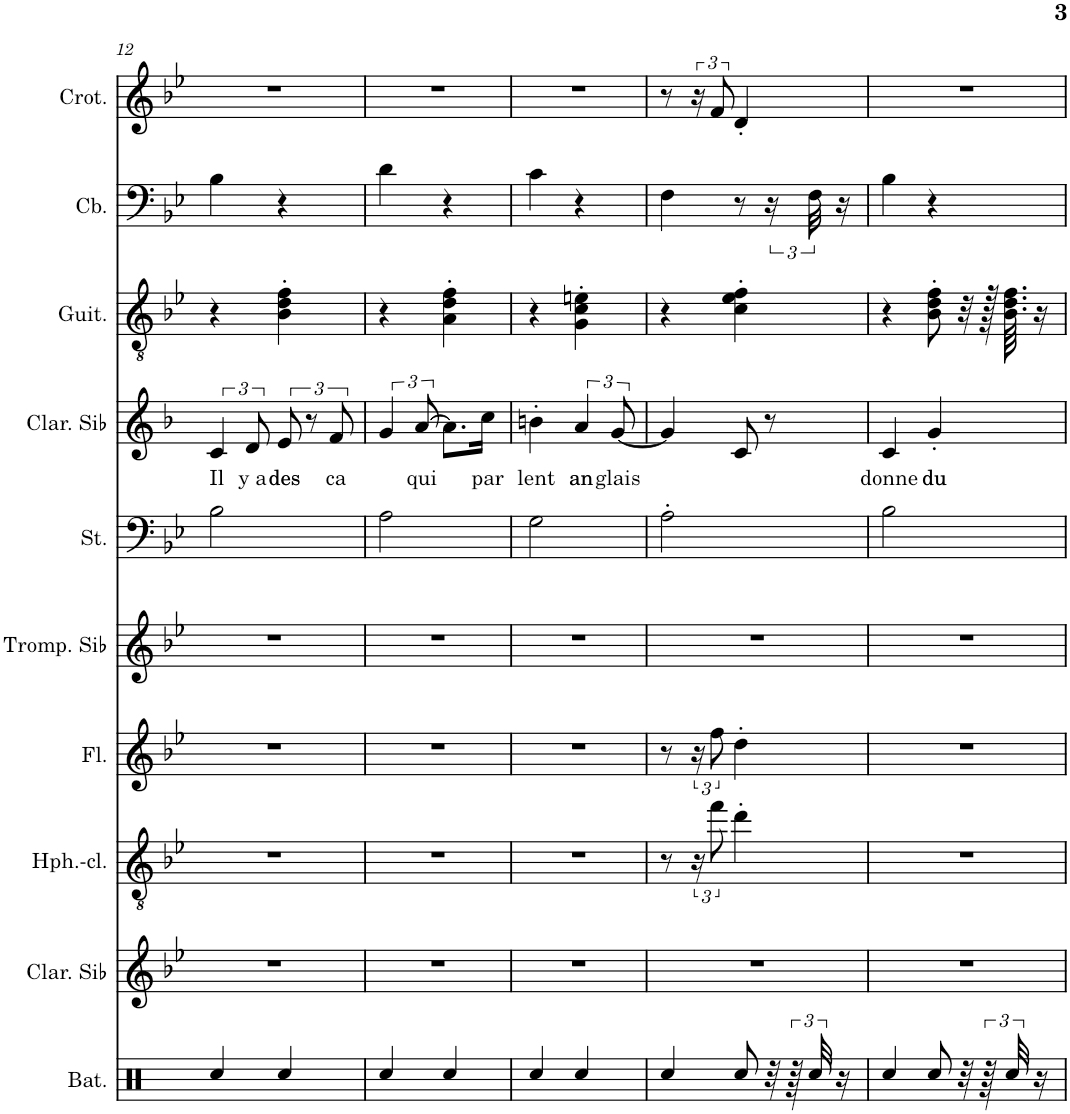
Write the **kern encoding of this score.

**kern	**kern	**kern	**kern	**kern	**kern	**kern	**text	**kern	**kern	**kern
*part10	*part9	*part8	*part7	*part6	*part5	*part4	*part4	*part3	*part2	*part1
*staff10	*staff9	*staff8	*staff7	*staff6	*staff5	*staff4	*staff4	*staff3	*staff2	*staff1
*I"Batterie	*I"Clarinette en Sib	*I"Clarinette-Heckelphone	*I"Flûte	*I"Trompette en Sib	*I"Cordes	*I"Clarinette en Sib	*	*I"Guitare classique	*I"Contrebasse	*I"Crotales
*I'Bat.	*I'Clar. Sib	*	*I'Fl.	*I'Tromp. Sib	*	*I'Clar. Sib	*	*I'Guit.	*I'Cb.	*I'Crot.
!!LO:PB:g=z
*clefX	*clefG2	*clefGv2	*clefG2	*clefG2	*clefF4	*clefG2	*	*clefGv2	*clefF4	*clefG2
*	*Trd1c2	*	*	*Trd1c2	*	*Trd1c2	*	*	*Trd7c12	*Trd-14c-24
*k[]	*k[b-e-]	*k[b-e-]	*k[b-e-]	*k[b-e-]	*k[b-e-]	*k[b-]	*	*k[b-e-]	*k[b-e-]	*k[b-e-]
*M2/4	*M2/4	*M2/4	*M2/4	*M2/4	*M2/4	*M2/4	*	*M2/4	*M2/4	*M2/4
=12	=12	=12	=12	=12	=12	=12	=12	=12	=12	=12
!	!	!	!	!	!	!	!LO:LY:b	!	!	!
4Rcc/	2r	2r	2r	2r	2B-\	6c/	Il	4r	4B-\	2r
!	!	!	!	!	!	!	!LO:LY:b	!	!	!
.	.	.	.	.	.	12d/	y a	.	.	.
!	!	!	!	!	!	!	!LO:LY:b	!	!	!
4Rcc/	.	.	.	.	.	12e/	des	4B-\' 4d\' 4f\'	4r	.
.	.	.	.	.	.	12r	.	.	.	.
!	!	!	!	!	!	!	!LO:LY:b	!	!	!
.	.	.	.	.	.	12f/	ca	.	.	.
=13	=13	=13	=13	=13	=13	=13	=13	=13	=13	=13
4Rcc/	2r	2r	2r	2r	2A\	6g/	.	4r	4d\	2r
!	!	!	!	!	!	!	!LO:LY:b	!	!	!
.	.	.	.	.	.	[12a/	qui	.	.	.
4Rcc/	.	.	.	.	.	8.a\L]	.	4A\' 4d\' 4f\'	4r	.
!	!	!	!	!	!	!	!LO:LY:b	!	!	!
.	.	.	.	.	.	16cc\Jk	par	.	.	.
=14	=14	=14	=14	=14	=14	=14	=14	=14	=14	=14
!	!	!	!	!	!	!	!LO:LY:b	!	!	!
4Rcc/	2r	2r	2r	2r	2G\	4bn'\	lent	4r	4c\	2r
!	!	!	!	!	!	!	!LO:LY:b	!	!	!
4Rcc/	.	.	.	.	.	6a/	an	4G\' 4c\' 4en\'	4r	.
!	!	!	!	!	!	!	!LO:LY:b	!	!	!
.	.	.	.	.	.	[12g/	glais	.	.	.
=15	=15	=15	=15	=15	=15	=15	=15	=15	=15	=15
4Rcc/	2r	8r	8r	2r	2A'\	4g/]	.	4r	4F\	8r
.	.	24r	24r	.	.	.	.	.	.	24r
.	.	12ff\	12ff\	.	.	.	.	.	.	12f/
8Rcc/	.	4dd'\	4dd'\	.	.	8c/	.	4c\' 4e-\' 4f\'	8r	4d'/
32r	.	.	.	.	.	8r	.	.	24r	.
96r	.	.	.	.	.	.	.	.	.	.
48Rcc/	.	.	.	.	.	.	.	.	48F\	.
16r	.	.	.	.	.	.	.	.	16r	.
=16	=16	=16	=16	=16	=16	=16	=16	=16	=16	=16
!	!	!	!	!	!	!	!LO:LY:b	!	!	!
4Rcc/	2r	2r	2r	2r	2B-\	4c/	donne	4r	4B-\	2r
!	!	!	!	!	!	!	!LO:LY:b	!	!	!
8Rcc/	.	.	.	.	.	4g'/	du	8B-\' 8d\' 8f\'	4r	.
32r	.	.	.	.	.	.	.	32r	.	.
96r	.	.	.	.	.	.	.	128r	.	.
.	.	.	.	.	.	.	.	64.B-\ 64.d\ 64.f\	.	.
48Rcc/	.	.	.	.	.	.	.	.	.	.
16r	.	.	.	.	.	.	.	16r	.	.
=	=	=	=	=	=	=	=	=	=	=
*-	*-	*-	*-	*-	*-	*-	*-	*-	*-	*-
